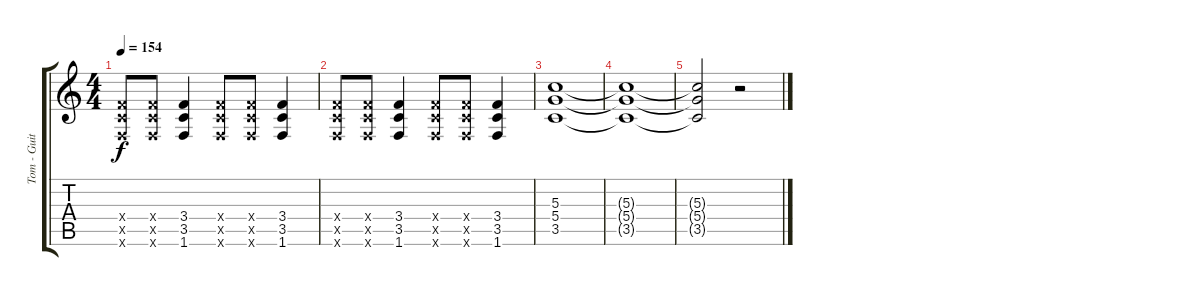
\track ("Tom - Guitar" "Tom - Guit") {instrument distortionguitar}
\staff {score tabs}
\tuning (E4 B3 G3 D3 A2 E2) {hide}
\ts (4 4)
\tempo 154
\clef g2
\ks c
(3.4{x} 3.5{x} 1.6{x}).8{dy f} (3.4{x} 3.5{x} 1.6{x}).8 (3.4 3.5 1.6).4 (3.4{x} 3.5{x} 1.6{x}).8 (3.4{x} 3.5{x} 1.6{x}).8 (3.4 3.5 1.6).4 |
(3.4{x} 3.5{x} 1.6{x}).8 (3.4{x} 3.5{x} 1.6{x}).8 (3.4 3.5 1.6).4 (3.4{x} 3.5{x} 1.6{x}).8 (3.4{x} 3.5{x} 1.6{x}).8 (3.4 3.5 1.6).4 |
(5.3 5.4 3.5).1 |
(5.3{t} 5.4{t} 3.5{t}).1 |
(5.3{t} 5.4{t} 3.5{t}).2 r.2
